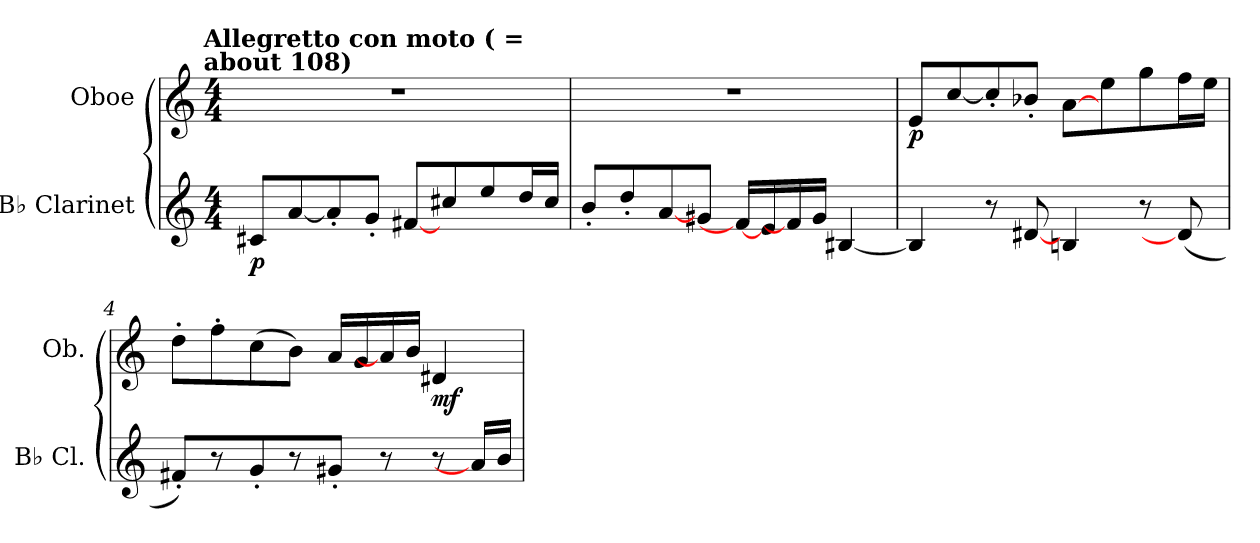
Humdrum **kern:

**kern	**dynam	**kern	**dynam
*part2	*part2	*part1	*part1
*staff2	*staff2	*staff1	*staff1
*I"B♭ Clarinet	*	*I"Oboe	*
*I'B♭ Cl.	*	*I'Ob.	*
*clefG2	*	*clefG2	*
*ITrd1c2	*	*	*
*k[b-e-]	*	*k[]	*
!!LO:TX:omd:t=Allegretto con moto ( =\nabout 108)
*M4/4	*	*M4/4	*
*MM120	*	*MM120	*
=1	=1	=1	=1
!	!LO:DY:b	!	!
8Bn/L	p	1r	.
[8g/	.	.	.
8g'/]	.	.	.
8f'/J	.	.	.
[8en/L	.	.	.
8bn/	.	.	.
8dd/	.	.	.
16cc/L	.	.	.
16b/JJ	.	.	.
=2	=2	=2	=2
8a'/L	.	1r	.
8cc'/	.	.	.
[8g/	.	.	.
8f#X/J	.	.	.
16e/LL_	.	.	.
16d/	.	.	.
16e/]	.	.	.
16f#/JJ	.	.	.
[4A#X/	.	.	.
!!LO:LB:g=z
=3	=3	=3	=3
!	!	!	!LO:DY:b
4A#/]	.	8e/L	p
.	.	[8cc/	.
8r	.	8cc'/]	.
[8c#X/	.	8b-X'/J	.
4An/	.	[8a\L	.
.	.	8ee\	.
8r	.	8gg\	.
(<8c#/]	.	16ff\L	.
.	.	16ee\JJ	.
=4	=4	=4	=4
8en'/L)	.	8dd'\L	.
8r	.	8ff'\	.
8f'/	.	(>8cc\	.
8r	.	8b\J)	.
8f#X'/J	.	16a/LL	.
.	.	16g/	.
8r	.	16a/]	.
.	.	16b/JJ	.
!	!	!	!LO:DY:b
8r	.	4d#X/	mf
16g/LL]	.	.	.
16a/JJ	.	.	.
=	=	=	=
*-	*-	*-	*-
